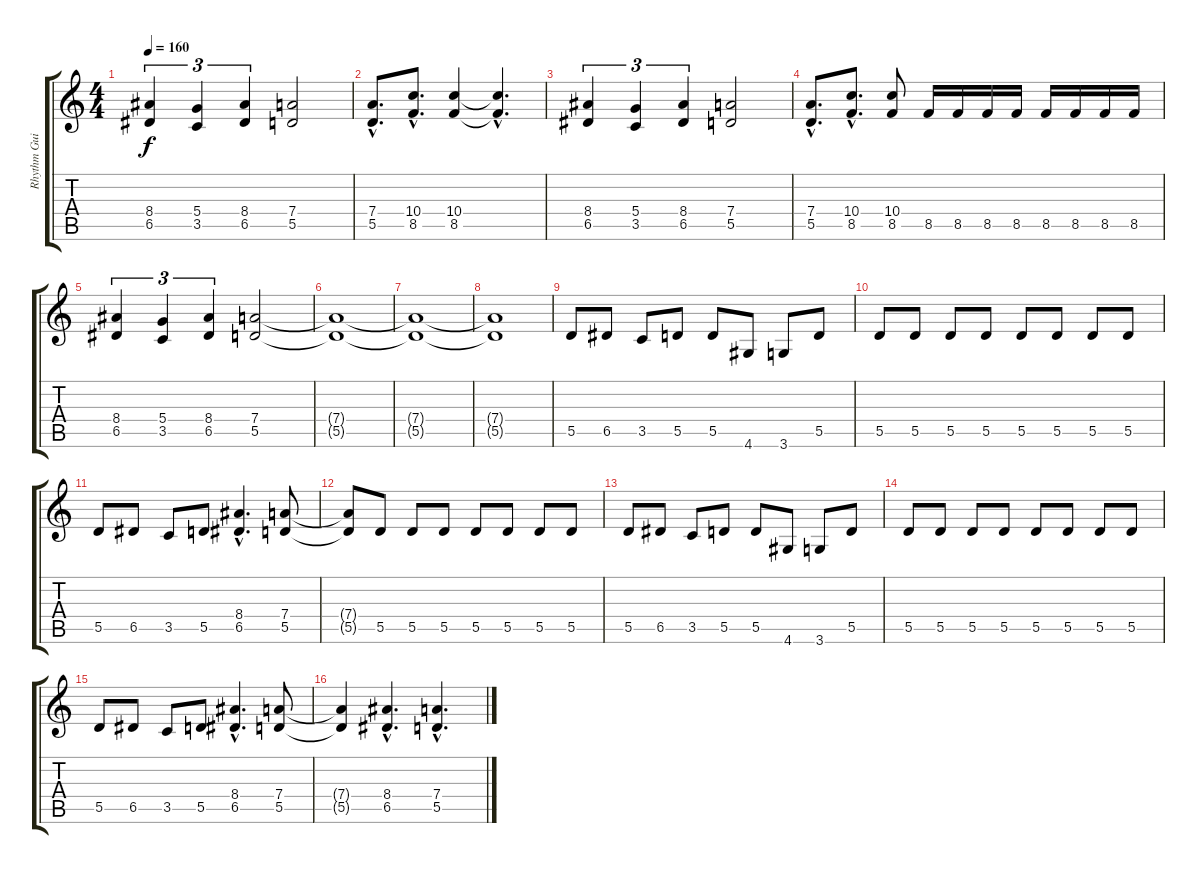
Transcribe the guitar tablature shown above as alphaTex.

\track ("Rhythm Guitar" "Rhythm Gui") {instrument distortionguitar}
\staff {score tabs}
\tuning (E4 B3 G3 D3 A2 E2) {hide}
\ts (4 4)
\tempo 160
\clef g2
\ks c
(8.4 6.5).4{tu (3 2) dy f} (5.4 3.5).4{tu (3 2)} (8.4 6.5).4{tu (3 2)} (7.4 5.5).2 |
(7.4{hac} 5.5{hac}).8{d} (10.4{hac} 8.5{hac}).8{d} (10.4 8.5).4 (10.4{hac t} 8.5{hac t}).4{d} |
(8.4 6.5).4{tu (3 2)} (5.4 3.5).4{tu (3 2)} (8.4 6.5).4{tu (3 2)} (7.4 5.5).2 |
(7.4{hac} 5.5{hac}).8{d} (10.4{hac} 8.5{hac}).8{d} (10.4 8.5).8 8.5.16 8.5.16 8.5.16 8.5.16 8.5.16 8.5.16 8.5.16 8.5.16 |
(8.4 6.5).4{tu (3 2)} (5.4 3.5).4{tu (3 2)} (8.4 6.5).4{tu (3 2)} (7.4 5.5).2 |
(7.4{t} 5.5{t}).1 |
(7.4{t} 5.5{t}).1 |
(7.4{t} 5.5{t}).1 |
5.5.8 6.5.8 3.5.8 5.5.8 5.5.8 4.6.8 3.6.8 5.5.8 |
5.5.8 5.5.8 5.5.8 5.5.8 5.5.8 5.5.8 5.5.8 5.5.8 |
5.5.8 6.5.8 3.5.8 5.5.8 (8.4{hac} 6.5{hac}).4{d} (7.4 5.5).8 |
(7.4{t} 5.5{t}).8 5.5.8 5.5.8 5.5.8 5.5.8 5.5.8 5.5.8 5.5.8 |
5.5.8 6.5.8 3.5.8 5.5.8 5.5.8 4.6.8 3.6.8 5.5.8 |
5.5.8 5.5.8 5.5.8 5.5.8 5.5.8 5.5.8 5.5.8 5.5.8 |
5.5.8 6.5.8 3.5.8 5.5.8 (8.4{hac} 6.5{hac}).4{d} (7.4 5.5).8 |
(7.4{t} 5.5{t}).4 (8.4{hac} 6.5{hac}).4{d} (7.4{hac} 5.5{hac}).4{d}
